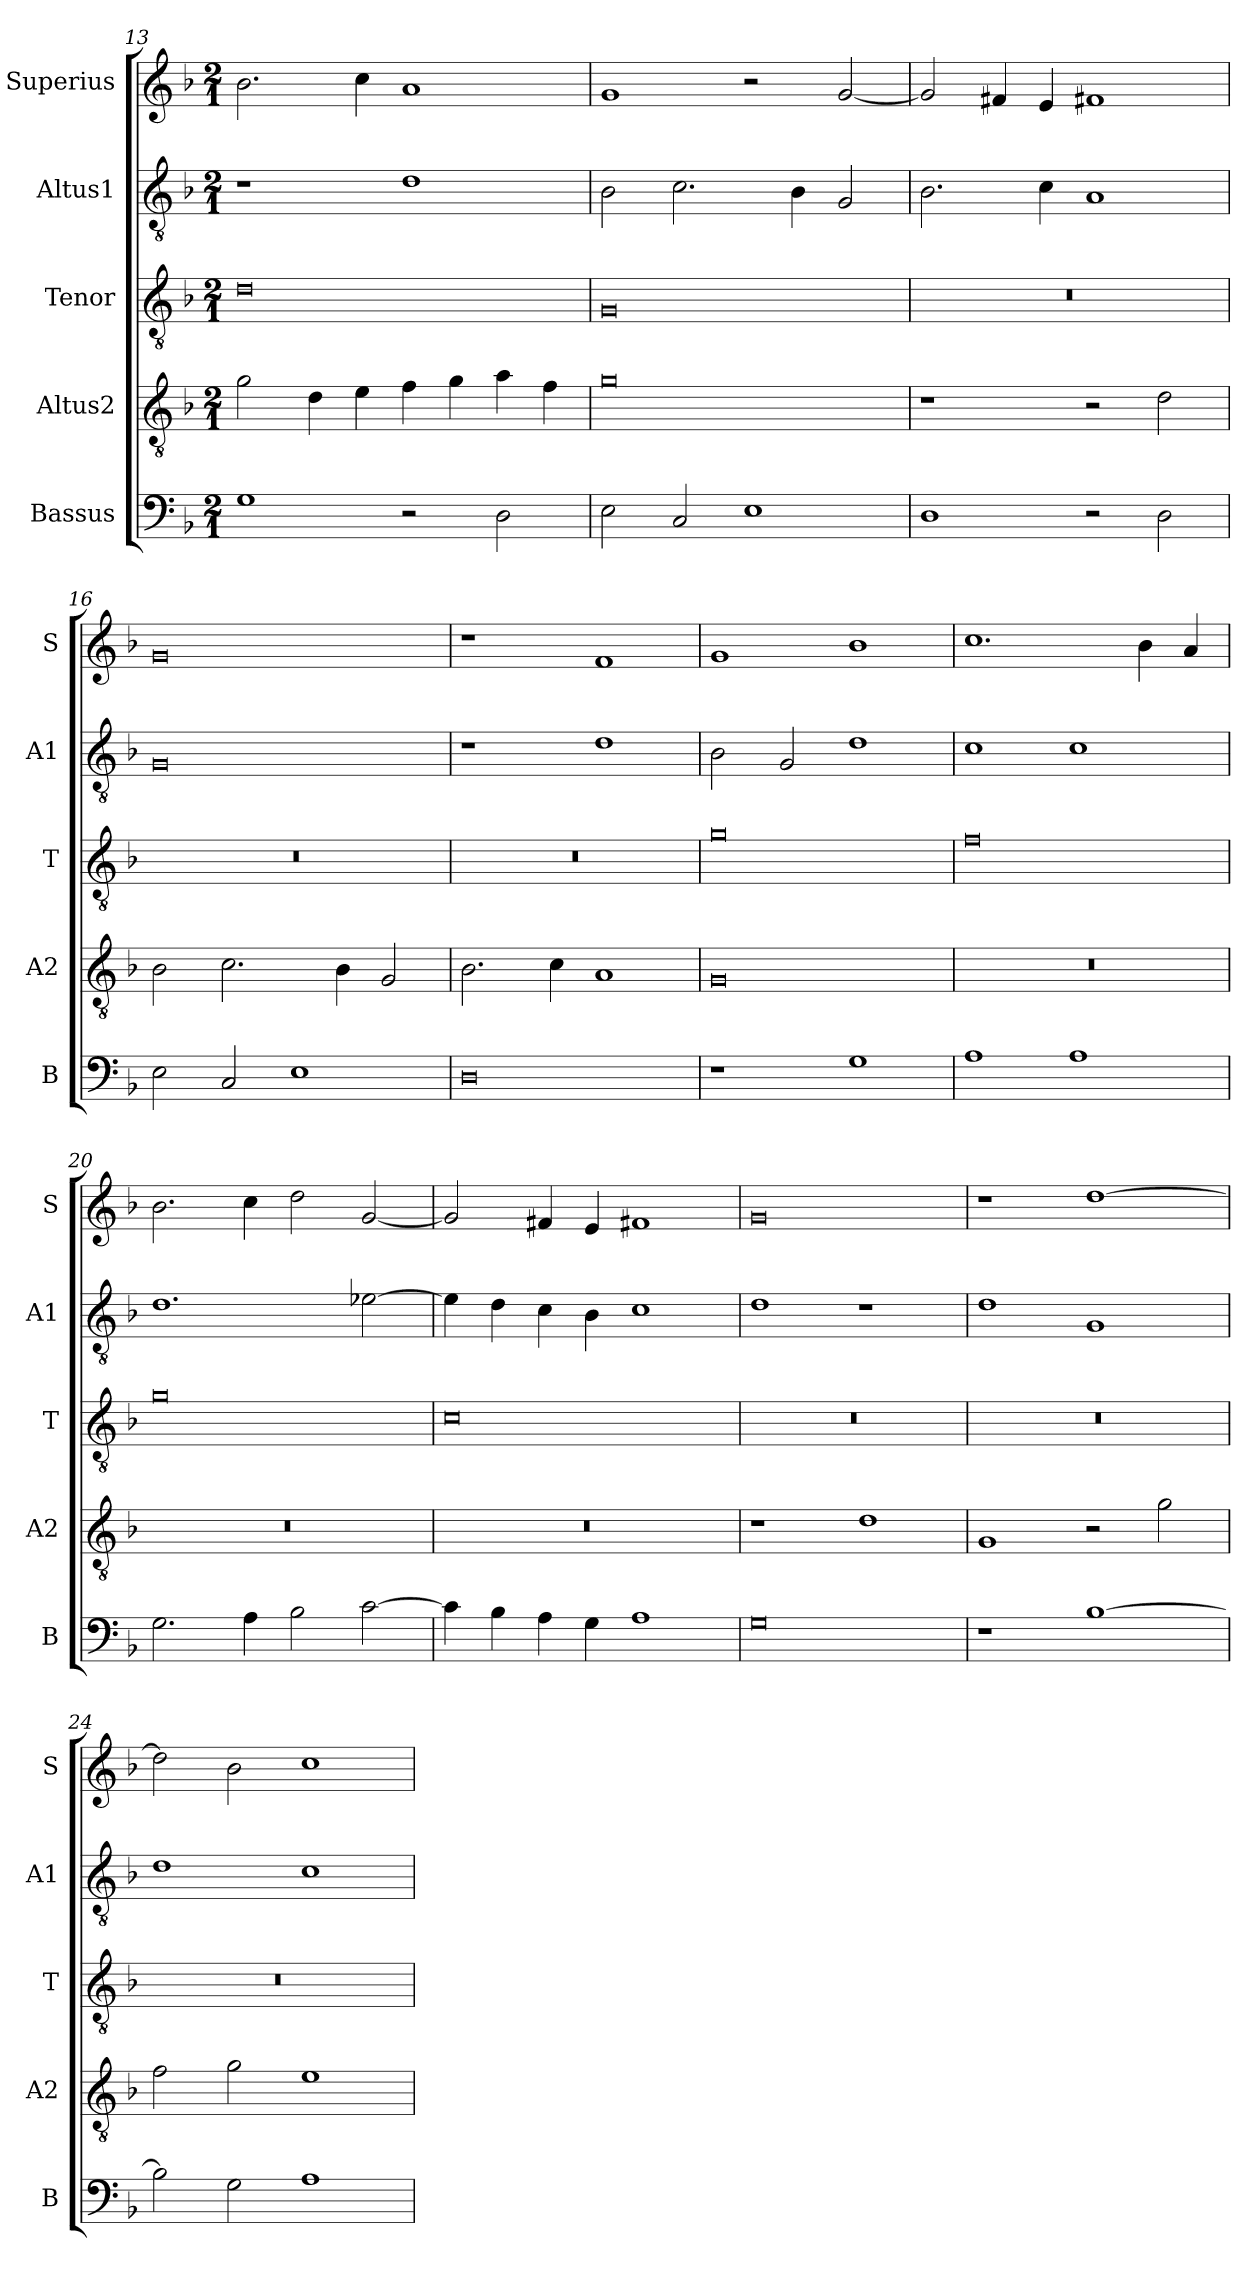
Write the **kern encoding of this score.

**kern	**kern	**kern	**kern	**kern
*part5	*part4	*part3	*part2	*part1
*staff5	*staff4	*staff3	*staff2	*staff1
*I"Bassus	*I"Altus2	*I"Tenor	*I"Altus1	*I"Superius
*I'B	*I'A2	*I'T	*I'A1	*I'S
*clefF4	*clefGv2	*clefGv2	*clefGv2	*clefG2
*k[b-]	*k[b-]	*k[b-]	*k[b-]	*k[b-]
*M2/1	*M2/1	*M2/1	*M2/1	*M2/1
=13	=13	=13	=13	=13
1G	2g\	0d	1r	2.b-\
.	4d\	.	.	.
.	4e\	.	.	4cc\
2r	4f\	.	1d	1a
.	4g\	.	.	.
2D\	4a\	.	.	.
.	4f\	.	.	.
=14	=14	=14	=14	=14
2E\	0g	0G	2B-\	1g
2C/	.	.	2.c\	.
1E	.	.	.	2r
.	.	.	4B-\	.
.	.	.	2G/	[2g/
=15	=15	=15	=15	=15
1D	1r	0r	2.B-\	2g/]
.	.	.	.	4f#X/
.	.	.	4c\	4e/
2r	2r	.	1A	1f#X
2D\	2d\	.	.	.
=16	=16	=16	=16	=16
2E\	2B-\	0r	0G	0g
2C/	2.c\	.	.	.
1E	.	.	.	.
.	4B-\	.	.	.
.	2G/	.	.	.
=17	=17	=17	=17	=17
0D	2.B-\	0r	1r	1r
.	4c\	.	.	.
.	1A	.	1d	1f
=18	=18	=18	=18	=18
1r	0G	0g	2B-\	1g
.	.	.	2G/	.
1G	.	.	1d	1b-
=19	=19	=19	=19	=19
1A	0r	0f	1c	1.cc
1A	.	.	1c	.
.	.	.	.	4b-\
.	.	.	.	4a/
=20	=20	=20	=20	=20
2.G\	0r	0g	1.d	2.b-\
4A\	.	.	.	4cc\
2B-\	.	.	.	2dd\
[2c\	.	.	[2e-X\	[2g/
=21	=21	=21	=21	=21
4c\]	0r	0c	4e-\]	2g/]
4B-\	.	.	4d\	.
4A\	.	.	4c\	4f#X/
4G\	.	.	4B-\	4e/
1A	.	.	1c	1f#X
=22	=22	=22	=22	=22
0G	1r	0r	1d	0g
.	1d	.	1r	.
=23	=23	=23	=23	=23
1r	1G	0r	1d	1r
[1B-	2r	.	1G	[1dd
.	2g\	.	.	.
=24	=24	=24	=24	=24
2B-\]	2f\	0r	1d	2dd\]
2G\	2g\	.	.	2b-\
1A	1e	.	1c	1cc
=	=	=	=	=
*-	*-	*-	*-	*-
